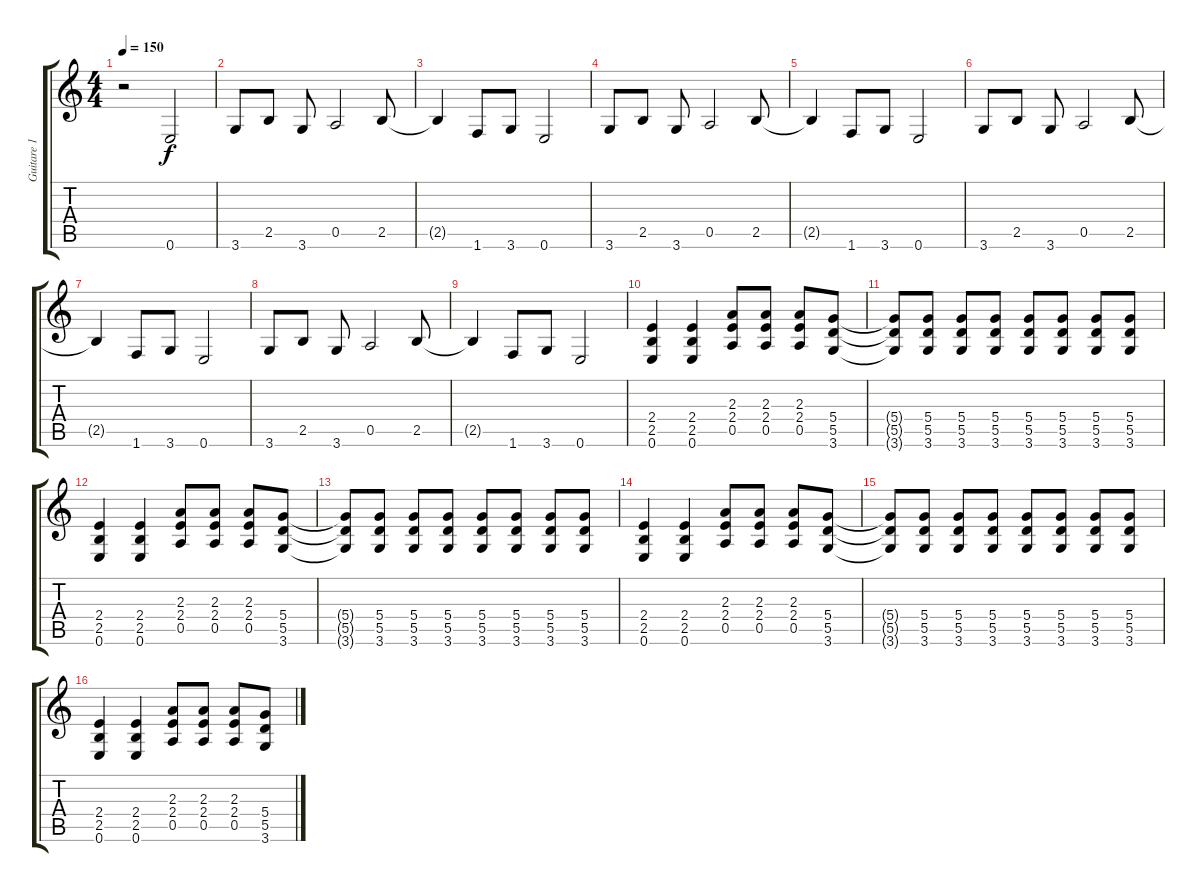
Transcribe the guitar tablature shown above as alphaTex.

\track ("Guitare 1" "Guitare 1") {instrument distortionguitar}
\staff {score tabs}
\tuning (E4 B3 G3 D3 A2 E2) {hide}
\ts (4 4)
\tempo 150
\clef g2
\ks c
r.2{dy f instrument distortionguitar} 0.6.2 |
3.6.8 2.5.8 3.6.8 0.5.2 2.5.8 |
2.5{t}.4 1.6.8 3.6.8 0.6.2 |
3.6.8 2.5.8 3.6.8 0.5.2 2.5.8 |
2.5{t}.4 1.6.8 3.6.8 0.6.2 |
3.6.8 2.5.8 3.6.8 0.5.2 2.5.8 |
2.5{t}.4 1.6.8 3.6.8 0.6.2 |
3.6.8 2.5.8 3.6.8 0.5.2 2.5.8 |
2.5{t}.4 1.6.8 3.6.8 0.6.2 |
(2.4 2.5 0.6).4 (2.4 2.5 0.6).4 (2.3 2.4 0.5).8 (2.3 2.4 0.5).8 (2.3 2.4 0.5).8 (5.4 5.5 3.6).8 |
(5.4{t} 5.5{t} 3.6{t}).8 (5.4 5.5 3.6).8 (5.4 5.5 3.6).8 (5.4 5.5 3.6).8 (5.4 5.5 3.6).8 (5.4 5.5 3.6).8 (5.4 5.5 3.6).8 (5.4 5.5 3.6).8 |
(2.4 2.5 0.6).4 (2.4 2.5 0.6).4 (2.3 2.4 0.5).8 (2.3 2.4 0.5).8 (2.3 2.4 0.5).8 (5.4 5.5 3.6).8 |
(5.4{t} 5.5{t} 3.6{t}).8 (5.4 5.5 3.6).8 (5.4 5.5 3.6).8 (5.4 5.5 3.6).8 (5.4 5.5 3.6).8 (5.4 5.5 3.6).8 (5.4 5.5 3.6).8 (5.4 5.5 3.6).8 |
(2.4 2.5 0.6).4 (2.4 2.5 0.6).4 (2.3 2.4 0.5).8 (2.3 2.4 0.5).8 (2.3 2.4 0.5).8 (5.4 5.5 3.6).8 |
(5.4{t} 5.5{t} 3.6{t}).8 (5.4 5.5 3.6).8 (5.4 5.5 3.6).8 (5.4 5.5 3.6).8 (5.4 5.5 3.6).8 (5.4 5.5 3.6).8 (5.4 5.5 3.6).8 (5.4 5.5 3.6).8 |
(2.4 2.5 0.6).4 (2.4 2.5 0.6).4 (2.3 2.4 0.5).8 (2.3 2.4 0.5).8 (2.3 2.4 0.5).8 (5.4 5.5 3.6).8
